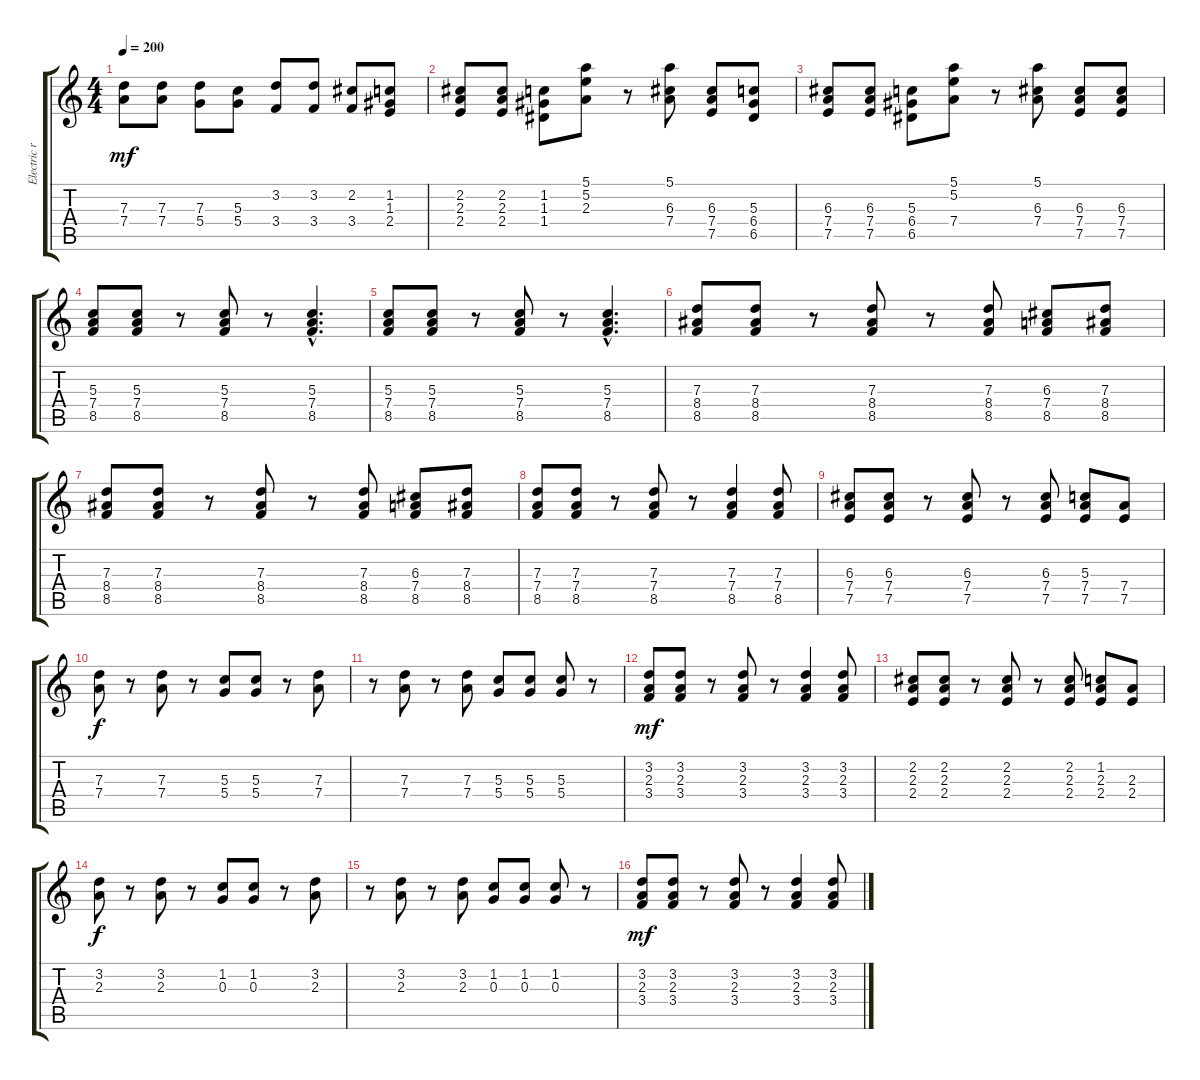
\track ("Electric rhythm" "Electric r") {instrument electricguitarclean}
\staff {score tabs}
\tuning (E4 B3 G3 D3 A2 E2) {hide}
\ts (4 4)
\tempo 200
\clef g2
\ks c
(7.3 7.4).8{dy mf} (7.3 7.4).8 (7.3 5.4).8 (5.3 5.4).8 (3.2 3.4).8 (3.2 3.4).8 (2.2 3.4).8 (1.2 1.3 2.4).8 |
(2.2 2.3 2.4).8 (2.2 2.3 2.4).8 (1.2 1.3 1.4).8 (5.1 5.2 2.3).8 r.8 (5.1 6.3 7.4).8 (6.3 7.4 7.5).8 (5.3 6.4 6.5).8 |
(6.3 7.4 7.5).8 (6.3 7.4 7.5).8 (5.3 6.4 6.5).8 (5.1 5.2 7.4).8 r.8 (5.1 6.3 7.4).8 (6.3 7.4 7.5).8 (6.3 7.4 7.5).8 |
(5.3 7.4 8.5).8 (5.3 7.4 8.5).8 r.8 (5.3 7.4 8.5).8 r.8 (5.3{hac} 7.4{hac} 8.5{hac}).4{d} |
(5.3 7.4 8.5).8 (5.3 7.4 8.5).8 r.8 (5.3 7.4 8.5).8 r.8 (5.3{hac} 7.4{hac} 8.5{hac}).4{d} |
(7.3 8.4 8.5).8 (7.3 8.4 8.5).8 r.8 (7.3 8.4 8.5).8 r.8 (7.3 8.4 8.5).8 (6.3 7.4 8.5).8 (7.3 8.4 8.5).8 |
(7.3 8.4 8.5).8 (7.3 8.4 8.5).8 r.8 (7.3 8.4 8.5).8 r.8 (7.3 8.4 8.5).8 (6.3 7.4 8.5).8 (7.3 8.4 8.5).8 |
(7.3 7.4 8.5).8 (7.3 7.4 8.5).8 r.8 (7.3 7.4 8.5).8 r.8 (7.3 7.4 8.5).4 (7.3 7.4 8.5).8 |
(6.3 7.4 7.5).8 (6.3 7.4 7.5).8 r.8 (6.3 7.4 7.5).8 r.8 (6.3 7.4 7.5).8 (5.3 7.4 7.5).8 (7.4 7.5).8 |
(7.3 7.4).8{dy f} r.8 (7.3 7.4).8 r.8 (5.3 5.4).8 (5.3 5.4).8 r.8 (7.3 7.4).8 |
r.8 (7.3 7.4).8 r.8 (7.3 7.4).8 (5.3 5.4).8 (5.3 5.4).8 (5.3 5.4).8 r.8 |
(3.2 2.3 3.4).8{dy mf} (3.2 2.3 3.4).8 r.8 (3.2 2.3 3.4).8 r.8 (3.2 2.3 3.4).4 (3.2 2.3 3.4).8 |
(2.2 2.3 2.4).8 (2.2 2.3 2.4).8 r.8 (2.2 2.3 2.4).8 r.8 (2.2 2.3 2.4).8 (1.2 2.3 2.4).8 (2.3 2.4).8 |
(3.2 2.3).8{dy f} r.8 (3.2 2.3).8 r.8 (1.2 0.3).8 (1.2 0.3).8 r.8 (3.2 2.3).8 |
r.8 (3.2 2.3).8 r.8 (3.2 2.3).8 (1.2 0.3).8 (1.2 0.3).8 (1.2 0.3).8 r.8 |
(3.2 2.3 3.4).8{dy mf} (3.2 2.3 3.4).8 r.8 (3.2 2.3 3.4).8 r.8 (3.2 2.3 3.4).4 (3.2 2.3 3.4).8
